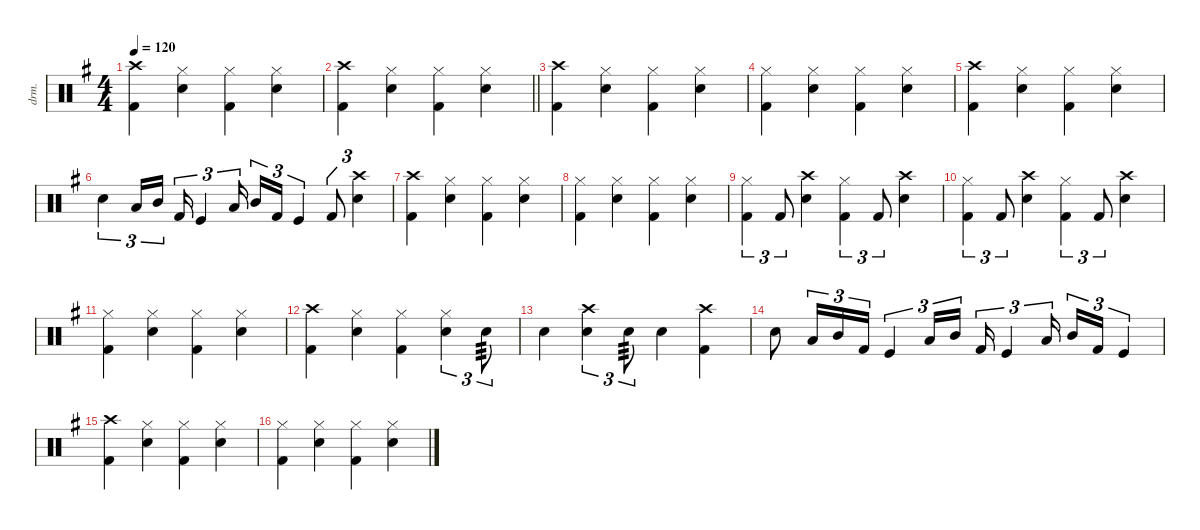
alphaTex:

\defaultSystemsLayout 4
\hideDynamics
\bracketExtendMode nobrackets
\otherSystemsTrackNameOrientation horizontal
\track ("Percusión" "drm.") {defaultSystemsLayout 4 instrument percussion}
\staff {score}
\articulation defaults
\ts (4 4)
\tempo 120
\clef neutral
\ks g
("Crash high (hit)"{acc forcenatural} "Kick (hit) 2"{acc forcenatural}).4{dy f beam Down} ("Hi-Hat (closed)"{acc forcenatural} "Snare (hit) 2"{acc forcenatural}).4{beam Down} ("Hi-Hat (closed)"{acc forcenatural} "Kick (hit) 2"{acc forcenatural}).4{beam Down} ("Hi-Hat (closed)"{acc forcenatural} "Snare (hit) 2"{acc forcenatural}).4{beam Down} |
\barLineRight lightlight
("Crash high (hit)"{acc forcenatural} "Kick (hit) 2"{acc forcenatural}).4{beam Down} ("Hi-Hat (closed)"{acc forcenatural} "Snare (hit) 2"{acc forcenatural}).4{beam Down} ("Hi-Hat (closed)"{acc forcenatural} "Kick (hit) 2"{acc forcenatural}).4{beam Down} ("Hi-Hat (closed)"{acc forcenatural} "Snare (hit) 2"{acc forcenatural}).4{beam Down} |
("Crash high (hit)"{acc forcenatural} "Kick (hit) 2"{acc forcenatural}).4{beam Down} ("Hi-Hat (closed)"{acc forcenatural} "Snare (hit) 2"{acc forcenatural}).4{beam Down} ("Hi-Hat (closed)"{acc forcenatural} "Kick (hit) 2"{acc forcenatural}).4{beam Down} ("Hi-Hat (closed)"{acc forcenatural} "Snare (hit) 2"{acc forcenatural}).4{beam Down} |
("Hi-Hat (closed)"{acc forcenatural} "Kick (hit) 2"{acc forcenatural}).4{beam Down} ("Hi-Hat (closed)"{acc forcenatural} "Snare (hit) 2"{acc forcenatural}).4{beam Down} ("Hi-Hat (closed)"{acc forcenatural} "Kick (hit) 2"{acc forcenatural}).4{beam Down} ("Hi-Hat (closed)"{acc forcenatural} "Snare (hit) 2"{acc forcenatural}).4{beam Down} |
("Crash high (hit)"{acc forcenatural} "Kick (hit) 2"{acc forcenatural}).4{beam Down} ("Hi-Hat (closed)"{acc forcenatural} "Snare (hit) 2"{acc forcenatural}).4{beam Down} ("Hi-Hat (closed)"{acc forcenatural} "Kick (hit) 2"{acc forcenatural}).4{beam Down} ("Hi-Hat (closed)"{acc forcenatural} "Snare (hit) 2"{acc forcenatural}).4{beam Down} |
"Snare (hit) 2"{acc forcenatural}.4{tu (3 2) beam Down} "Low Tom (hit)"{acc forcenatural}.16{tu (3 2) beam Up} "Mid Tom (hit)"{acc forcenatural}.16{tu (3 2) beam Up} "Kick (hit) 2"{acc forcenatural}.16{tu (3 2) beam Up} "Kick (hit)"{acc forcenatural}.4{tu (3 2) beam Up} "Low Tom (hit)"{acc forcenatural}.16{tu (3 2) beam Up} "Mid Tom (hit)"{acc forcenatural}.16{tu (3 2) beam Up} "Kick (hit) 2"{acc forcenatural}.16{tu (3 2) beam Up} "Kick (hit)"{acc forcenatural}.4{tu (3 2) beam Up} "Kick (hit) 2"{acc forcenatural}.8{tu (3 2) beam Up} ("Crash high (hit)"{acc forcenatural} "Snare (hit) 2"{acc forcenatural}).4{tu (3 2) beam Down} |
("Crash high (hit)"{acc forcenatural} "Kick (hit) 2"{acc forcenatural}).4{beam Down} ("Hi-Hat (closed)"{acc forcenatural} "Snare (hit) 2"{acc forcenatural}).4{beam Down} ("Hi-Hat (closed)"{acc forcenatural} "Kick (hit) 2"{acc forcenatural}).4{beam Down} ("Hi-Hat (closed)"{acc forcenatural} "Snare (hit) 2"{acc forcenatural}).4{beam Down} |
("Hi-Hat (closed)"{acc forcenatural} "Kick (hit) 2"{acc forcenatural}).4{beam Down} ("Hi-Hat (closed)"{acc forcenatural} "Snare (hit) 2"{acc forcenatural}).4{beam Down} ("Hi-Hat (closed)"{acc forcenatural} "Kick (hit) 2"{acc forcenatural}).4{beam Down} ("Hi-Hat (closed)"{acc forcenatural} "Snare (hit) 2"{acc forcenatural}).4{beam Down} |
("Hi-Hat (closed)"{acc forcenatural} "Kick (hit) 2"{acc forcenatural}).4{tu (3 2) beam Down} "Kick (hit) 2"{acc forcenatural}.8{tu (3 2) beam Up} ("Crash high (hit)"{acc forcenatural} "Snare (hit) 2"{acc forcenatural}).4{beam Down} ("Hi-Hat (closed)"{acc forcenatural} "Kick (hit) 2"{acc forcenatural}).4{tu (3 2) beam Down} "Kick (hit) 2"{acc forcenatural}.8{tu (3 2) beam Up} ("Crash high (hit)"{acc forcenatural} "Snare (hit) 2"{acc forcenatural}).4{beam Down} |
("Hi-Hat (closed)"{acc forcenatural} "Kick (hit) 2"{acc forcenatural}).4{tu (3 2) beam Down} "Kick (hit) 2"{acc forcenatural}.8{tu (3 2) beam Up} ("Crash high (hit)"{acc forcenatural} "Snare (hit) 2"{acc forcenatural}).4{beam Down} ("Hi-Hat (closed)"{acc forcenatural} "Kick (hit) 2"{acc forcenatural}).4{tu (3 2) beam Down} "Kick (hit) 2"{acc forcenatural}.8{tu (3 2) beam Up} ("Crash high (hit)"{acc forcenatural} "Snare (hit) 2"{acc forcenatural}).4{beam Down} |
("Hi-Hat (closed)"{acc forcenatural} "Kick (hit) 2"{acc forcenatural}).4{beam Down} ("Hi-Hat (closed)"{acc forcenatural} "Snare (hit) 2"{acc forcenatural}).4{beam Down} ("Hi-Hat (closed)"{acc forcenatural} "Kick (hit) 2"{acc forcenatural}).4{beam Down} ("Hi-Hat (closed)"{acc forcenatural} "Snare (hit) 2"{acc forcenatural}).4{beam Down} |
("Crash high (hit)"{acc forcenatural} "Kick (hit) 2"{acc forcenatural}).4{beam Down} ("Hi-Hat (closed)"{acc forcenatural} "Snare (hit) 2"{acc forcenatural}).4{beam Down} ("Hi-Hat (closed)"{acc forcenatural} "Kick (hit) 2"{acc forcenatural}).4{beam Down} ("Hi-Hat (closed)"{acc forcenatural} "Snare (hit) 2"{acc forcenatural}).4{tu (3 2) beam Down} "Snare (hit) 2"{acc forcenatural}.8{tu (3 2) tp 3 beam Down} |
"Snare (hit) 2"{acc forcenatural}.4{beam Down} ("Crash high (hit)"{acc forcenatural} "Snare (hit) 2"{acc forcenatural}).4{tu (3 2) beam Down} "Snare (hit) 2"{acc forcenatural}.8{tu (3 2) tp 3 beam Down} "Snare (hit) 2"{acc forcenatural}.4{beam Down} ("Crash high (hit)"{acc forcenatural} "Kick (hit) 2"{acc forcenatural}).4{beam Down} |
"Snare (hit) 2"{acc forcenatural}.8{beam Down} "Low Tom (hit)"{acc forcenatural}.16{tu (3 2) beam Up} "Mid Tom (hit)"{acc forcenatural}.16{tu (3 2) beam Up} "Kick (hit) 2"{acc forcenatural}.16{tu (3 2) beam Up} "Kick (hit)"{acc forcenatural}.4{tu (3 2) beam Up} "Low Tom (hit)"{acc forcenatural}.16{tu (3 2) beam Up} "Mid Tom (hit)"{acc forcenatural}.16{tu (3 2) beam Up} "Kick (hit) 2"{acc forcenatural}.16{tu (3 2) beam Up} "Kick (hit)"{acc forcenatural}.4{tu (3 2) beam Up} "Low Tom (hit)"{acc forcenatural}.16{tu (3 2) beam Up} "Mid Tom (hit)"{acc forcenatural}.16{tu (3 2) beam Up} "Kick (hit) 2"{acc forcenatural}.16{tu (3 2) beam Up} "Kick (hit)"{acc forcenatural}.4{tu (3 2) beam Up} |
("Crash high (hit)"{acc forcenatural} "Kick (hit) 2"{acc forcenatural}).4{beam Down} ("Hi-Hat (closed)"{acc forcenatural} "Snare (hit) 2"{acc forcenatural}).4{beam Down} ("Hi-Hat (closed)"{acc forcenatural} "Kick (hit) 2"{acc forcenatural}).4{beam Down} ("Hi-Hat (closed)"{acc forcenatural} "Snare (hit) 2"{acc forcenatural}).4{beam Down} |
("Hi-Hat (closed)"{acc forcenatural} "Kick (hit) 2"{acc forcenatural}).4{beam Down} ("Hi-Hat (closed)"{acc forcenatural} "Snare (hit) 2"{acc forcenatural}).4{beam Down} ("Hi-Hat (closed)"{acc forcenatural} "Kick (hit) 2"{acc forcenatural}).4{beam Down} ("Hi-Hat (closed)"{acc forcenatural} "Snare (hit) 2"{acc forcenatural}).4{beam Down}
